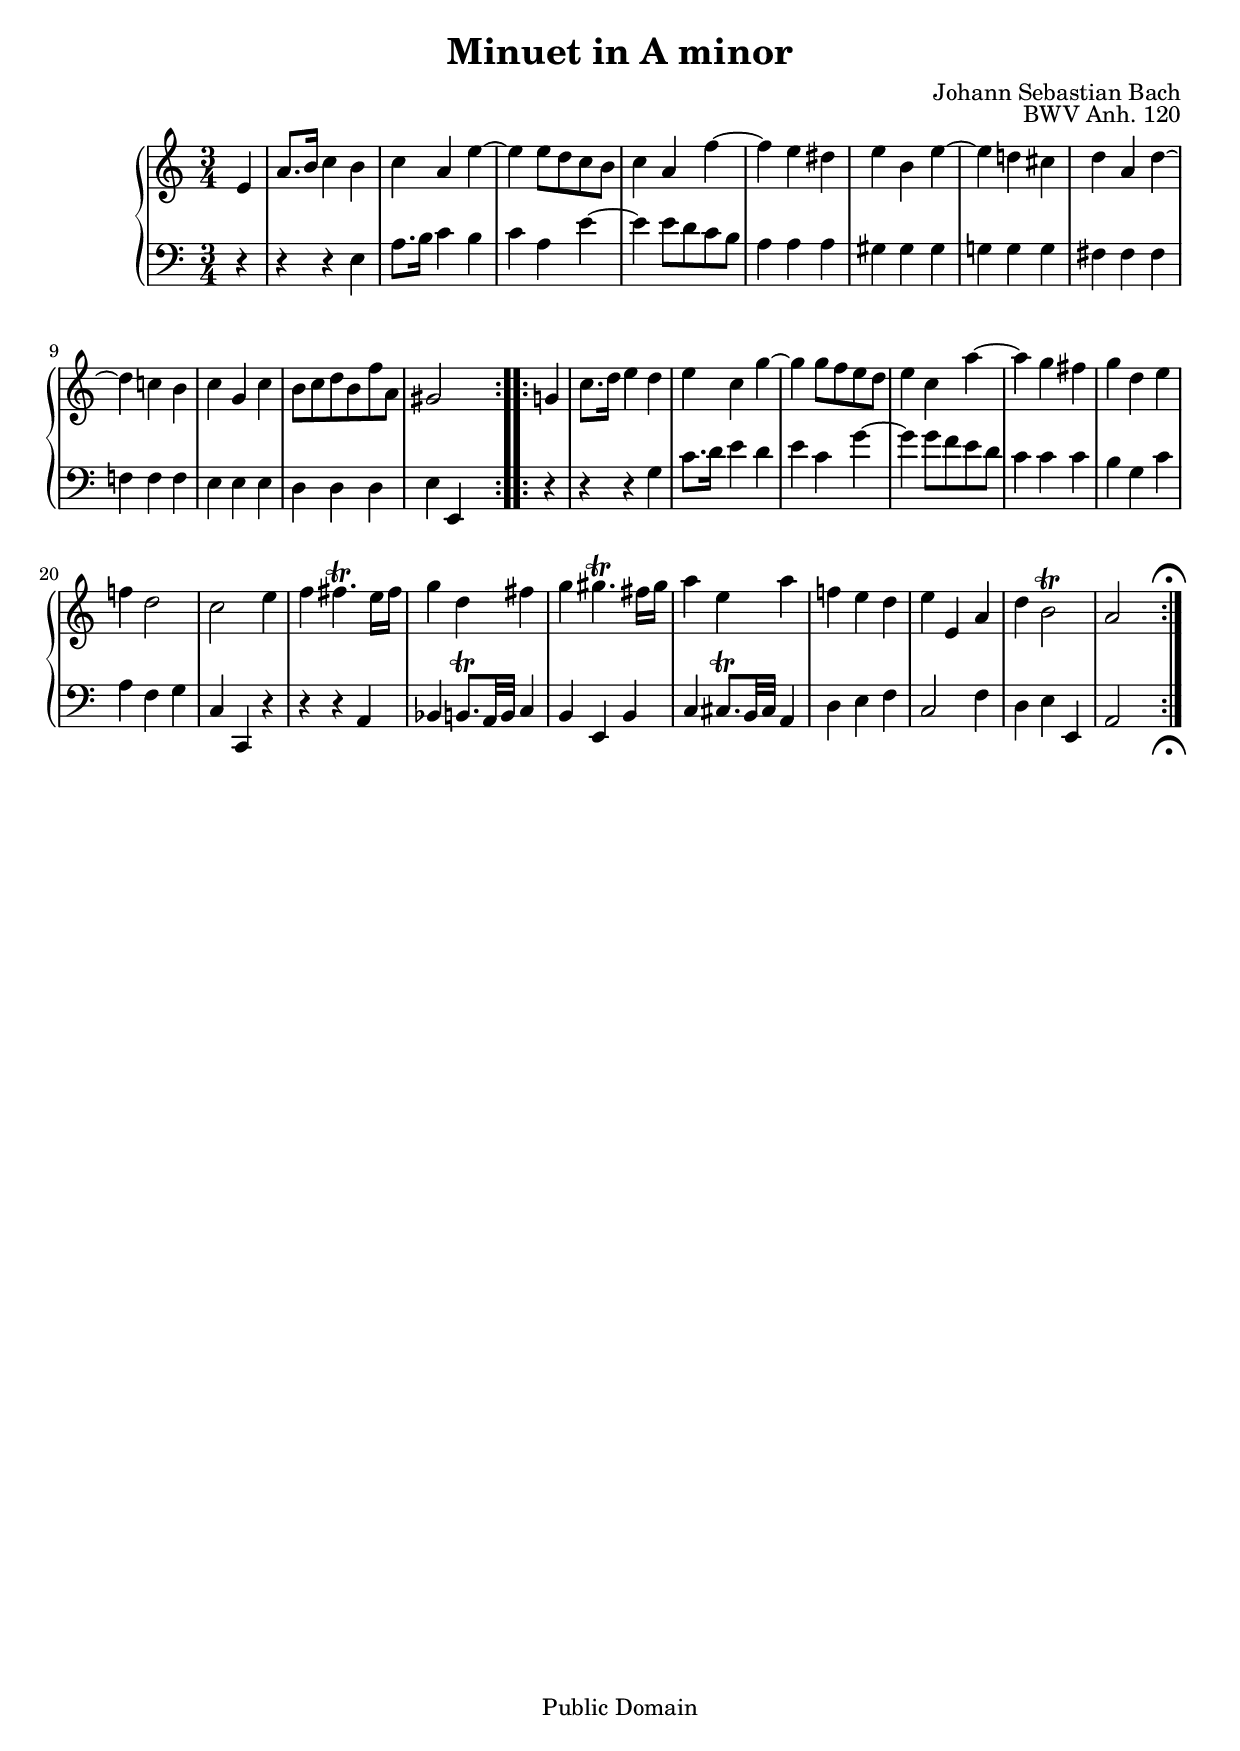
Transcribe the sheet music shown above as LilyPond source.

\version "2.12.1"
\include "english.ly"

\header
{
  title    	    = "Minuet in A minor"
  composer 	    = "Johann Sebastian Bach"
  opus     	    = "BWV Anh. 120"
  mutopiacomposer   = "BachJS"
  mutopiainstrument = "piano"
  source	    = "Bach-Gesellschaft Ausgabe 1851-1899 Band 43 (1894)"
  sourceurl         = "http://imslp.org/wiki/Notebook_for_Anna_Magdalena_Bach_(Bach,_Johann_Sebastian)"
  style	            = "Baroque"
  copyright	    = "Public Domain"
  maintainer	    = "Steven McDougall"
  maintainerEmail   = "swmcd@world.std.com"
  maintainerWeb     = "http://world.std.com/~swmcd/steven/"
}


upper = \relative a'
{
  \clef treble 
  \time 3/4

  \repeat volta 2
  {
    \partial 4 e4  	  |
    a8. b16 c4 b   	  | % 1
    c4 a e' ~      	  | % 2
    e4 e8 d c b    	  | % 3
    c4 a f' ~      	  | % 4
    f4 e ds        	  | % 5
    e4 b e ~       	  | % 6
    e4 d! cs       	  | % 7
    d4 a d ~         	  | % 8
    d4 c! b        	  | % 9
    c4 g c         	  | % 10
    b8 c d b f' a, 	  | % 11
    gs2 s4         	  | % 12
  }

  \repeat volta 2
  {
    \partial 4 g!  	  |
    c8. d16 e4 d   	  | % 13
    e4 c g' ~      	  | % 14
    g4 g8 f e d    	  | % 15
    e4 c a' ~      	  | % 16
    a4 g fs        	  | % 17
    g4 d e         	  | % 18
    f!4 d2         	  | % 19
    c2 e4          	  | % 20
    f4 fs4.\trill e16 fs  | % 21
    g4 d fs               | % 22
    g4 gs4.\trill fs16 gs | % 23
    a4 e a                | % 24
    f!4 e d               | % 25
    e4 e, a               | % 26
    d4 b2\trill           | % 27
    a2 s4                 | % 28
  }

  \override Score.RehearsalMark #'break-visibility = #begin-of-line-invisible
  \override Score.RehearsalMark #'extra-offset = #'( -0.6 . 0.0 )
  \mark \markup { \musicglyph #"scripts.ufermata" }
}

lower = \relative a
{
  \clef bass
  \time 3/4

  \repeat volta 2
  {
    \partial 4 r4 	    |
    r4 r e        	    | % 1
    a8. b16 c4 b  	    | % 2
    c4 a e' ~     	    | % 3
    e4 e8 d c b   	    | % 4
    a4 a a        	    | % 5
    gs4 gs gs     	    | % 6
    g!4 g g       	    | % 7
    fs4 fs fs     	    | % 8
    f!4 f f       	    | % 9
    e4 e e        	    | % 10
    d4 d d        	    | % 11
    e4 e, s       	      % 12 barcheck fails here
  }

  \repeat volta 2
  {
    \partial 4 r4 	    |
    r4 r g'       	    | % 13
    c8. d16 e4 d  	    | % 14
    e4 c g' ~     	    | % 15
    g4 g8 f e d   	    | % 16
    c4 c c        	    | % 17
    b4 g c        	    | % 18
    a4 f g        	    | % 19
    c,4 c, r      	    | % 20
    r4 r a'       	    | % 21
    bf4 b8.\trill a32 b c4  | % 22
    b4 e, b'                | % 23
    c4 cs8.\trill b32 cs a4 | % 24
    d4 e f                  | % 25
    c2 f4                   | % 26
    d4 e e,                 | % 27
    a2 s4                   | % 28
  }

  \override Staff.RehearsalMark #'direction = #-1
  \override Score.RehearsalMark #'extra-offset = #'( -0.6 . 0.0 )
  \mark \markup { \musicglyph #"scripts.dfermata" }
}

\score 
{
  \new PianoStaff
  <<
    \new Staff = upper \upper
    \new Staff = lower \lower
  >>
  
  \layout
  {
    \context 
    {
      \Score
      \remove "Mark_engraver"
    }
    \context 
    {
      \Staff
      \consists "Mark_engraver"
    }
  } 

  \midi   
  {
    \context 
    {
      \Score
      tempoWholesPerMinute = #(ly:make-moment 80 4)
    }
  }
}
